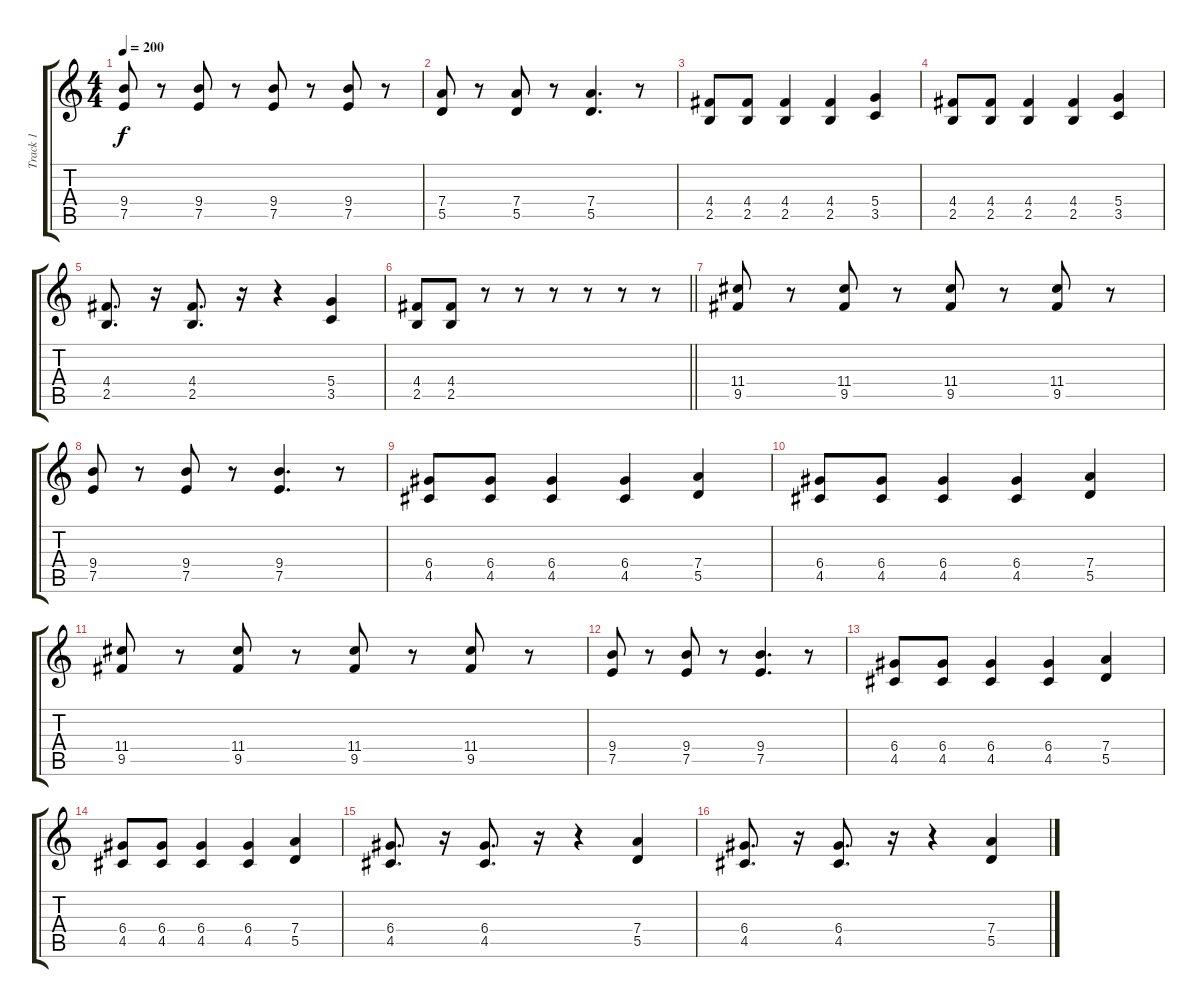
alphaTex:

\track ("Track 1" "Track 1") {instrument distortionguitar}
\staff {score tabs}
\tuning (E4 B3 G3 D3 A2 E2) {hide}
\ts (4 4)
\tempo 200
\clef g2
\ks c
(9.4 7.5).8{dy f} r.8 (9.4 7.5).8 r.8 (9.4 7.5).8 r.8 (9.4 7.5).8 r.8 |
(7.4 5.5).8 r.8 (7.4 5.5).8 r.8 (7.4 5.5).4{d} r.8 |
(4.4 2.5).8 (4.4 2.5).8 (4.4 2.5).4 (4.4 2.5).4 (5.4 3.5).4 |
(4.4 2.5).8 (4.4 2.5).8 (4.4 2.5).4 (4.4 2.5).4 (5.4 3.5).4 |
(4.4 2.5).8{d} r.16 (4.4 2.5).8{d} r.16 r.4 (5.4 3.5).4 |
\barLineRight lightlight
(4.4 2.5).8 (4.4 2.5).8 r.8 r.8 r.8 r.8 r.8 r.8 |
(11.4 9.5).8 r.8 (11.4 9.5).8 r.8 (11.4 9.5).8 r.8 (11.4 9.5).8 r.8 |
(9.4 7.5).8 r.8 (9.4 7.5).8 r.8 (9.4 7.5).4{d} r.8 |
(6.4 4.5).8 (6.4 4.5).8 (6.4 4.5).4 (6.4 4.5).4 (7.4 5.5).4 |
(6.4 4.5).8 (6.4 4.5).8 (6.4 4.5).4 (6.4 4.5).4 (7.4 5.5).4 |
(11.4 9.5).8 r.8 (11.4 9.5).8 r.8 (11.4 9.5).8 r.8 (11.4 9.5).8 r.8 |
(9.4 7.5).8 r.8 (9.4 7.5).8 r.8 (9.4 7.5).4{d} r.8 |
(6.4 4.5).8 (6.4 4.5).8 (6.4 4.5).4 (6.4 4.5).4 (7.4 5.5).4 |
(6.4 4.5).8 (6.4 4.5).8 (6.4 4.5).4 (6.4 4.5).4 (7.4 5.5).4 |
(6.4 4.5).8{d} r.16 (6.4 4.5).8{d} r.16 r.4 (7.4 5.5).4 |
(6.4 4.5).8{d} r.16 (6.4 4.5).8{d} r.16 r.4 (7.4 5.5).4
